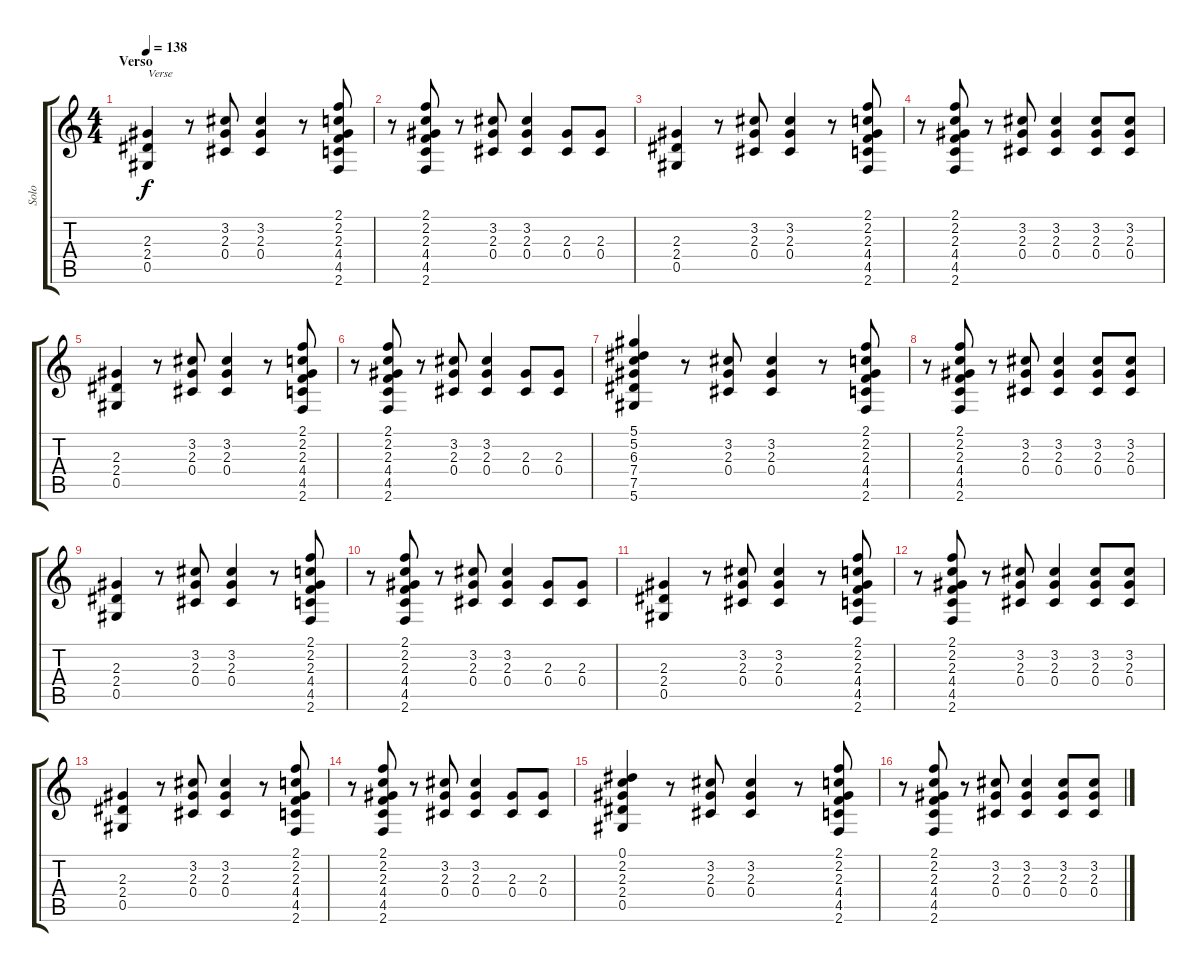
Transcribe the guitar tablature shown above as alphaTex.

\track ("Solo" "Solo") {instrument overdrivenguitar}
\staff {score tabs}
\tuning (Eb4 Bb3 Gb3 Db3 Ab2 Eb2) {hide}
\ts (4 4)
\section ("" "Verso")
\tempo 138
\clef g2
\ks c
(2.3 2.4 0.5).4{txt "Verse" dy f} r.8 (3.2 2.3 0.4).8 (3.2 2.3 0.4).4 r.8 (2.1 2.2 2.3 4.4 4.5 2.6).8 |
r.8 (2.1 2.2 2.3 4.4 4.5 2.6).8 r.8 (3.2 2.3 0.4).8 (3.2 2.3 0.4).4 (2.3 0.4).8 (2.3 0.4).8 |
(2.3 2.4 0.5).4 r.8 (3.2 2.3 0.4).8 (3.2 2.3 0.4).4 r.8 (2.1 2.2 2.3 4.4 4.5 2.6).8 |
r.8 (2.1 2.2 2.3 4.4 4.5 2.6).8 r.8 (3.2 2.3 0.4).8 (3.2 2.3 0.4).4 (3.2 2.3 0.4).8 (3.2 2.3 0.4).8 |
(2.3 2.4 0.5).4 r.8 (3.2 2.3 0.4).8 (3.2 2.3 0.4).4 r.8 (2.1 2.2 2.3 4.4 4.5 2.6).8 |
r.8 (2.1 2.2 2.3 4.4 4.5 2.6).8 r.8 (3.2 2.3 0.4).8 (3.2 2.3 0.4).4 (2.3 0.4).8 (2.3 0.4).8 |
(5.1 5.2 6.3 7.4 7.5 5.6).4 r.8 (3.2 2.3 0.4).8 (3.2 2.3 0.4).4 r.8 (2.1 2.2 2.3 4.4 4.5 2.6).8 |
r.8 (2.1 2.2 2.3 4.4 4.5 2.6).8 r.8 (3.2 2.3 0.4).8 (3.2 2.3 0.4).4 (3.2 2.3 0.4).8 (3.2 2.3 0.4).8 |
(2.3 2.4 0.5).4 r.8 (3.2 2.3 0.4).8 (3.2 2.3 0.4).4 r.8 (2.1 2.2 2.3 4.4 4.5 2.6).8 |
r.8 (2.1 2.2 2.3 4.4 4.5 2.6).8 r.8 (3.2 2.3 0.4).8 (3.2 2.3 0.4).4 (2.3 0.4).8 (2.3 0.4).8 |
(2.3 2.4 0.5).4 r.8 (3.2 2.3 0.4).8 (3.2 2.3 0.4).4 r.8 (2.1 2.2 2.3 4.4 4.5 2.6).8 |
r.8 (2.1 2.2 2.3 4.4 4.5 2.6).8 r.8 (3.2 2.3 0.4).8 (3.2 2.3 0.4).4 (3.2 2.3 0.4).8 (3.2 2.3 0.4).8 |
(2.3 2.4 0.5).4 r.8 (3.2 2.3 0.4).8 (3.2 2.3 0.4).4 r.8 (2.1 2.2 2.3 4.4 4.5 2.6).8 |
r.8 (2.1 2.2 2.3 4.4 4.5 2.6).8 r.8 (3.2 2.3 0.4).8 (3.2 2.3 0.4).4 (2.3 0.4).8 (2.3 0.4).8 |
(0.1 2.2 2.3 2.4 0.5).4 r.8 (3.2 2.3 0.4).8 (3.2 2.3 0.4).4 r.8 (2.1 2.2 2.3 4.4 4.5 2.6).8 |
r.8 (2.1 2.2 2.3 4.4 4.5 2.6).8 r.8 (3.2 2.3 0.4).8 (3.2 2.3 0.4).4 (3.2 2.3 0.4).8 (3.2 2.3 0.4).8
